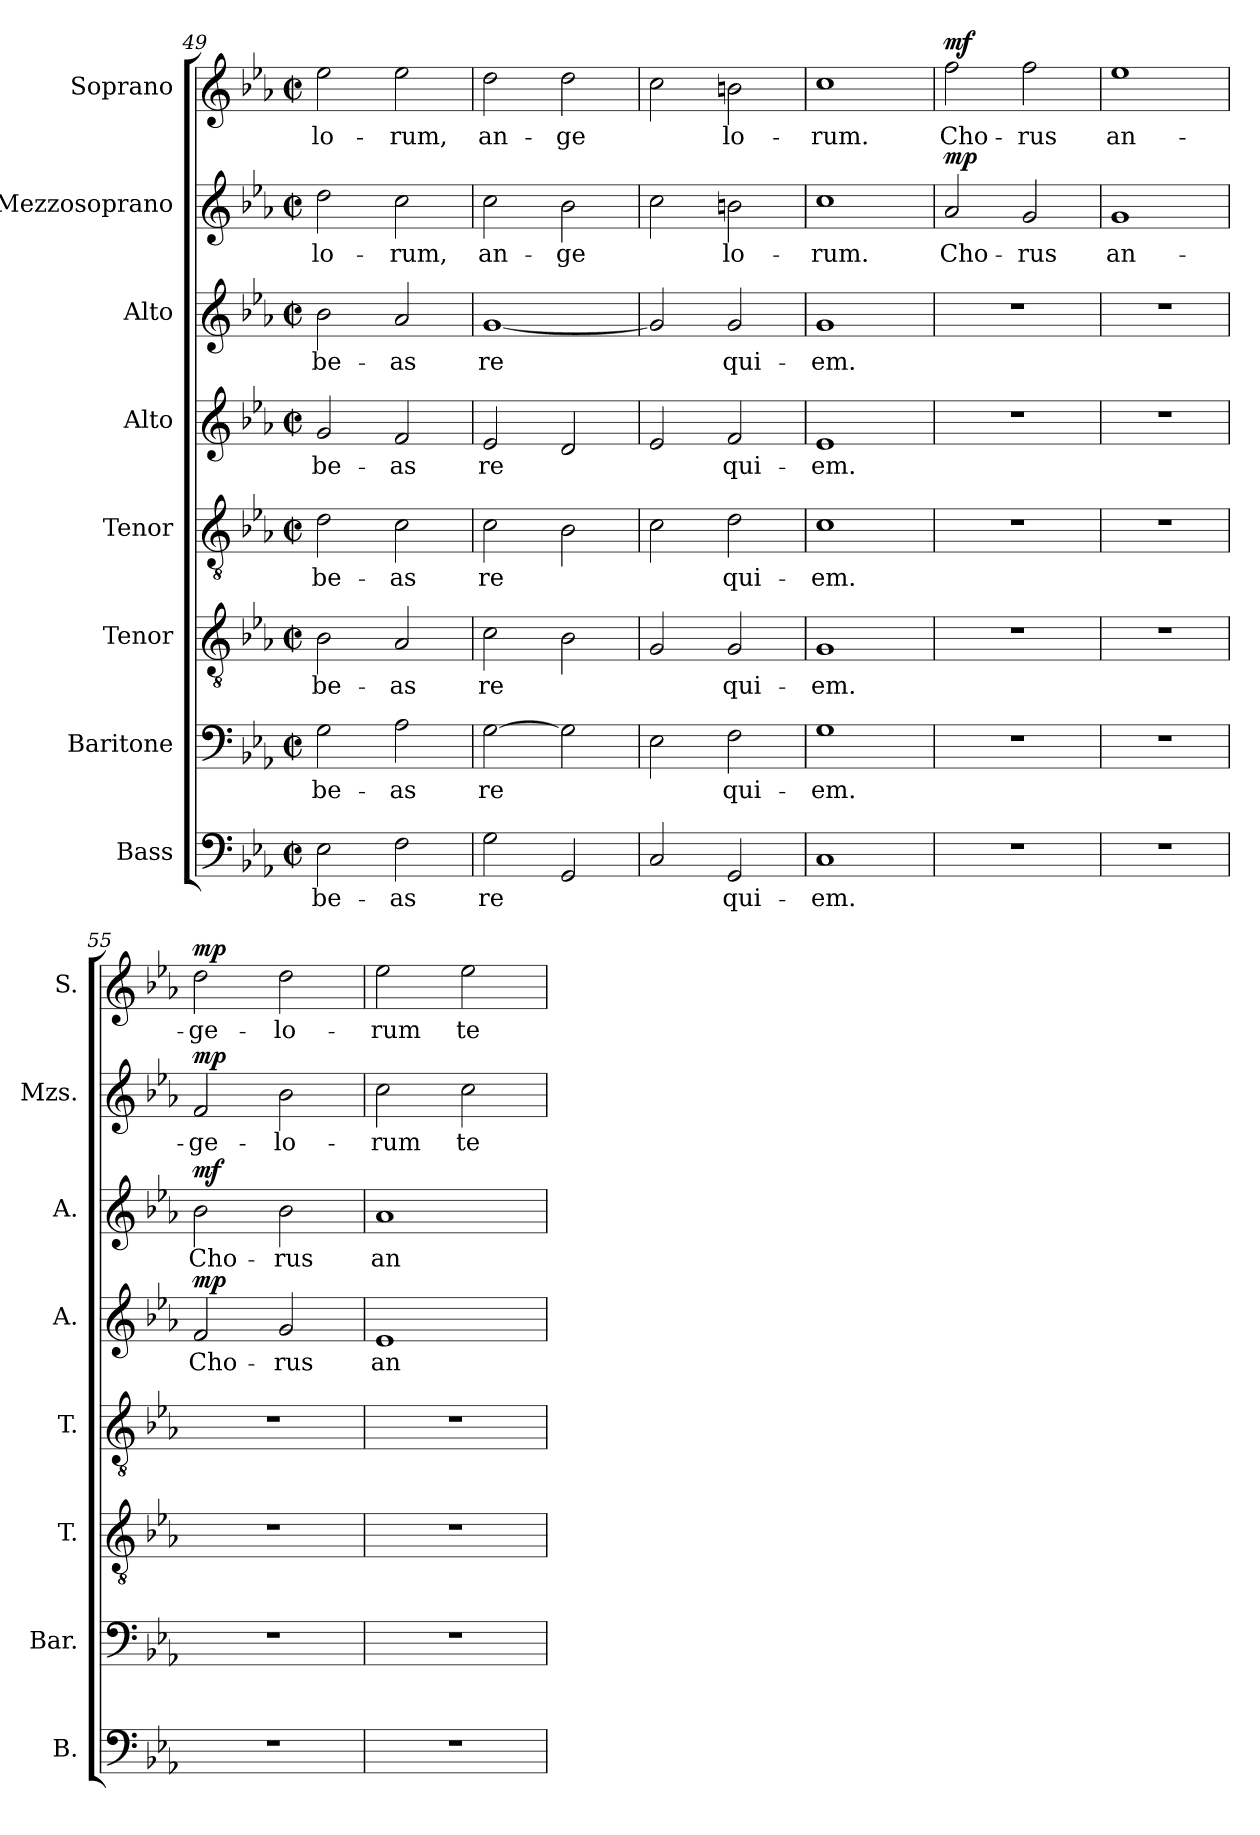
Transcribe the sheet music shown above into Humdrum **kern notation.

**kern	**text	**kern	**text	**kern	**text	**kern	**text	**kern	**text	**dynam	**kern	**text	**dynam	**kern	**text	**dynam	**kern	**text	**dynam
*part8	*part8	*part7	*part7	*part6	*part6	*part5	*part5	*part4	*part4	*part4	*part3	*part3	*part3	*part2	*part2	*part2	*part1	*part1	*part1
*staff8	*staff8	*staff7	*staff7	*staff6	*staff6	*staff5	*staff5	*staff4	*staff4	*staff4	*staff3	*staff3	*staff3	*staff2	*staff2	*staff2	*staff1	*staff1	*staff1
*I"Bass	*	*I"Baritone	*	*I"Tenor	*	*I"Tenor	*	*I"Alto	*	*	*I"Alto	*	*	*I"Mezzosoprano	*	*	*I"Soprano	*	*
*I'B.	*	*I'Bar.	*	*I'T.	*	*I'T.	*	*I'A.	*	*	*I'A.	*	*	*I'Mzs.	*	*	*I'S.	*	*
*clefF4	*	*clefF4	*	*clefGv2	*	*clefGv2	*	*clefG2	*	*	*clefG2	*	*	*clefG2	*	*	*clefG2	*	*
*k[b-e-a-]	*	*k[b-e-a-]	*	*k[b-e-a-]	*	*k[b-e-a-]	*	*k[b-e-a-]	*	*	*k[b-e-a-]	*	*	*k[b-e-a-]	*	*	*k[b-e-a-]	*	*
*E-:	*	*E-:	*	*E-:	*	*E-:	*	*E-:	*	*	*E-:	*	*	*E-:	*	*	*E-:	*	*
*M2/2	*	*M2/2	*	*M2/2	*	*M2/2	*	*M2/2	*	*	*M2/2	*	*	*M2/2	*	*	*M2/2	*	*
*met(c|)	*	*met(c|)	*	*met(c|)	*	*met(c|)	*	*met(c|)	*	*	*met(c|)	*	*	*met(c|)	*	*	*met(c|)	*	*
=49	=49	=49	=49	=49	=49	=49	=49	=49	=49	=49	=49	=49	=49	=49	=49	=49	=49	=49	=49
!	!LO:LY:b:cj	!	!LO:LY:b:cj	!	!LO:LY:b:cj	!	!LO:LY:b:cj	!	!LO:LY:b:cj	!	!	!LO:LY:b:cj	!	!	!LO:LY:b:cj	!	!	!LO:LY:b:cj	!
2E-\	-be-	2G\	-be-	2B-\	-be-	2d\	-be-	2g/	-be-	.	2b-\	-be-	.	2dd\	-lo-	.	2ee-\	-lo-	.
!	!LO:LY:b:cj	!	!LO:LY:b:cj	!	!LO:LY:b:cj	!	!LO:LY:b:cj	!	!LO:LY:b:cj	!	!	!LO:LY:b:cj	!	!	!LO:LY:b:cj	!	!	!LO:LY:b:cj	!
2F\	-as	2A-\	-as	2A-/	-as	2c\	-as	2f/	-as	.	2a-/	-as	.	2cc\	-rum,	.	2ee-\	-rum,	.
=50	=50	=50	=50	=50	=50	=50	=50	=50	=50	=50	=50	=50	=50	=50	=50	=50	=50	=50	=50
!	!LO:LY:b:cj	!	!LO:LY:b:cj	!	!LO:LY:b:cj	!	!LO:LY:b:cj	!	!LO:LY:b:cj	!	!	!LO:LY:b:cj	!	!	!LO:LY:b:cj	!	!	!LO:LY:b:cj	!
2G\	re-	[>2G\	re-	2c\	re-	2c\	re-	2e-/	re-	.	[<1g	re-	.	2cc\	an-	.	2dd\	an-	.
!	!LO:LY:b:cj	!	!LO:LY:b:cj	!	!LO:LY:b:cj	!	!LO:LY:b:cj	!	!LO:LY:b:cj	!	!	!	!	!	!LO:LY:b:cj	!	!	!LO:LY:b:cj	!
2GG/	--	2G\]	--	2B-\	--	2B-\	--	2d/	--	.	.	.	.	2b-\	-ge-	.	2dd\	-ge-	.
=51	=51	=51	=51	=51	=51	=51	=51	=51	=51	=51	=51	=51	=51	=51	=51	=51	=51	=51	=51
!	!LO:LY:b:cj	!	!LO:LY:b:cj	!	!LO:LY:b:cj	!	!LO:LY:b:cj	!	!LO:LY:b:cj	!	!	!LO:LY:b:cj	!	!	!LO:LY:b:cj	!	!	!LO:LY:b:cj	!
2C/	--	2E-\	--	2G/	--	2c\	--	2e-/	--	.	2g/]	--	.	2cc\	--	.	2cc\	--	.
!	!LO:LY:b:cj	!	!LO:LY:b:cj	!	!LO:LY:b:cj	!	!LO:LY:b:cj	!	!LO:LY:b:cj	!	!	!LO:LY:b:cj	!	!	!LO:LY:b:cj	!	!	!LO:LY:b:cj	!
2GG/	-qui-	2F\	-qui-	2G/	-qui-	2d\	-qui-	2f/	-qui-	.	2g/	-qui-	.	2bn\	-lo-	.	2bn\	-lo-	.
=52	=52	=52	=52	=52	=52	=52	=52	=52	=52	=52	=52	=52	=52	=52	=52	=52	=52	=52	=52
!	!LO:LY:b:cj	!	!LO:LY:b:cj	!	!LO:LY:b:cj	!	!LO:LY:b:cj	!	!LO:LY:b:cj	!	!	!LO:LY:b:cj	!	!	!LO:LY:b:cj	!	!	!LO:LY:b:cj	!
1C	-em.	1G	-em.	1G	-em.	1c	-em.	1e-	-em.	.	1g	-em.	.	1cc	-rum.	.	1cc	-rum.	.
=53	=53	=53	=53	=53	=53	=53	=53	=53	=53	=53	=53	=53	=53	=53	=53	=53	=53	=53	=53
!	!	!	!	!	!	!	!	!	!	!	!	!	!	!	!LO:LY:b:cj	!LO:DY:a	!	!LO:LY:b:cj	!LO:DY:a
1r	.	1r	.	1r	.	1r	.	1r	.	.	1r	.	.	2a-/	Cho-	mp	2ff\	Cho-	mf
!	!	!	!	!	!	!	!	!	!	!	!	!	!	!	!LO:LY:b:cj	!	!	!LO:LY:b:cj	!
.	.	.	.	.	.	.	.	.	.	.	.	.	.	2g/	-rus	.	2ff\	-rus	.
=54	=54	=54	=54	=54	=54	=54	=54	=54	=54	=54	=54	=54	=54	=54	=54	=54	=54	=54	=54
!	!	!	!	!	!	!	!	!	!	!	!	!	!	!	!LO:LY:b:cj	!	!	!LO:LY:b:cj	!
1r	.	1r	.	1r	.	1r	.	1r	.	.	1r	.	.	1g	an-	.	1ee-	an-	.
=55	=55	=55	=55	=55	=55	=55	=55	=55	=55	=55	=55	=55	=55	=55	=55	=55	=55	=55	=55
!	!	!	!	!	!	!	!	!	!LO:LY:b:cj	!LO:DY:a	!	!LO:LY:b:cj	!LO:DY:a	!	!LO:LY:b:cj	!LO:DY:a	!	!LO:LY:b:cj	!LO:DY:a
1r	.	1r	.	1r	.	1r	.	2f/	Cho-	mp	2b-\	Cho-	mf	2f/	-ge-	mp	2dd\	-ge-	mp
!	!	!	!	!	!	!	!	!	!LO:LY:b:cj	!	!	!LO:LY:b:cj	!	!	!LO:LY:b:cj	!	!	!LO:LY:b:cj	!
.	.	.	.	.	.	.	.	2g/	-rus	.	2b-\	-rus	.	2b-\	-lo-	.	2dd\	-lo-	.
=56	=56	=56	=56	=56	=56	=56	=56	=56	=56	=56	=56	=56	=56	=56	=56	=56	=56	=56	=56
!	!	!	!	!	!	!	!	!	!LO:LY:b:cj	!	!	!LO:LY:b:cj	!	!	!LO:LY:b:cj	!	!	!LO:LY:b:cj	!
1r	.	1r	.	1r	.	1r	.	1e-	an-	.	1a-	an-	.	2cc\	-rum	.	2ee-\	-rum	.
!	!	!	!	!	!	!	!	!	!	!	!	!	!	!	!LO:LY:b:cj	!	!	!LO:LY:b:cj	!
.	.	.	.	.	.	.	.	.	.	.	.	.	.	2cc\	te	.	2ee-\	te	.
=	=	=	=	=	=	=	=	=	=	=	=	=	=	=	=	=	=	=	=
*-	*-	*-	*-	*-	*-	*-	*-	*-	*-	*-	*-	*-	*-	*-	*-	*-	*-	*-	*-
